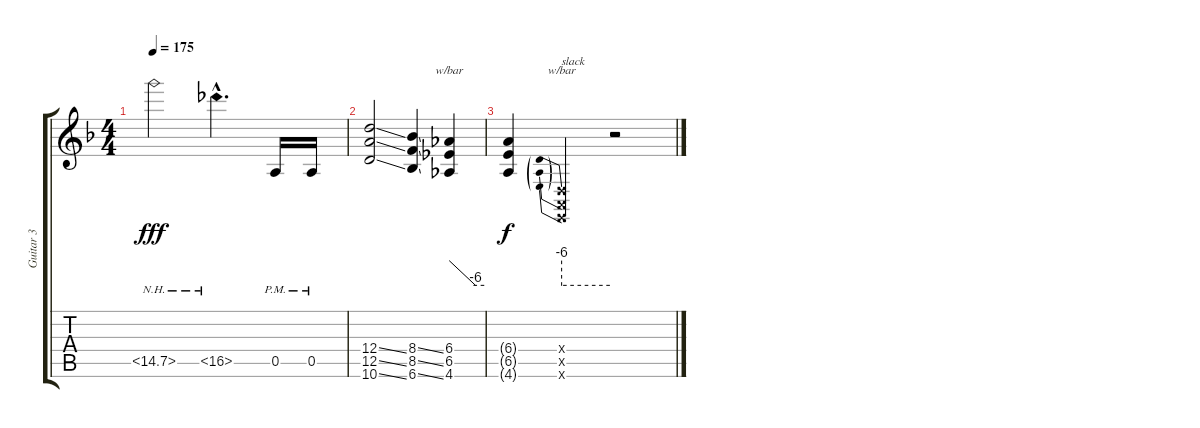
\track ("Guitar 3" "Guitar 3") {instrument distortionguitar}
\staff {score tabs}
\tuning (E4 B3 G3 D3 A2 E2) {hide}
\ts (4 4)
\tempo 175
\clef g2
\ks f
14.5{nh}.2{dy fff} 16.5{nh hac}.4{d} 0.5{pm}.16{volume 13} 0.5{pm}.16 |
(12.4{ss} 12.5{ss} 10.6{ss}).2 (8.4{ss} 8.5{ss} 6.6{ss}).4 (6.4 6.5 4.6).4{tbe (custom default 0 0 45 -24 60 -24)} |
(6.4{t} 6.5{t} 4.6{t}).4{dy f} (0.4{x} 0.5{x} 0.6{x}).4{tbe (predive default 0 -24 60 -24) txt "slack"} r.2
